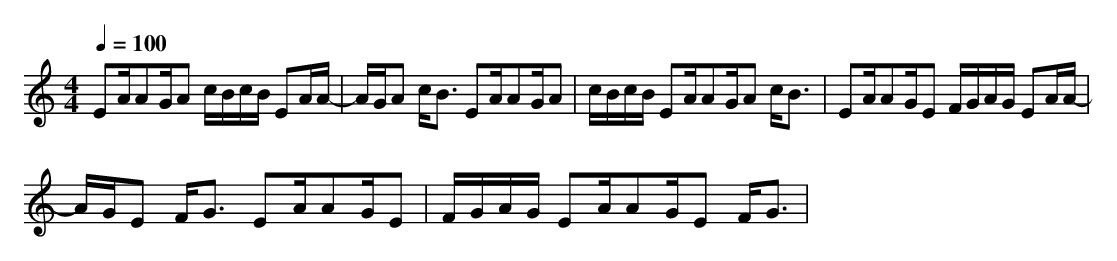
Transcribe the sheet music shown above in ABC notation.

X:1
T:
M: 4/4
L: 1/8
Q:1/4=100
K:C % 0 sharps
EA/2AG/2A c/2B/2c/2B/2 EA/2A/2-|A/2G/2A c<B EA/2AG/2A|c/2B/2c/2B/2 EA/2AG/2A c<B|EA/2AG/2E F/2G/2A/2G/2 EA/2A/2-|
A/2G/2E F<G EA/2AG/2E|F/2G/2A/2G/2 EA/2AG/2E F<G|
